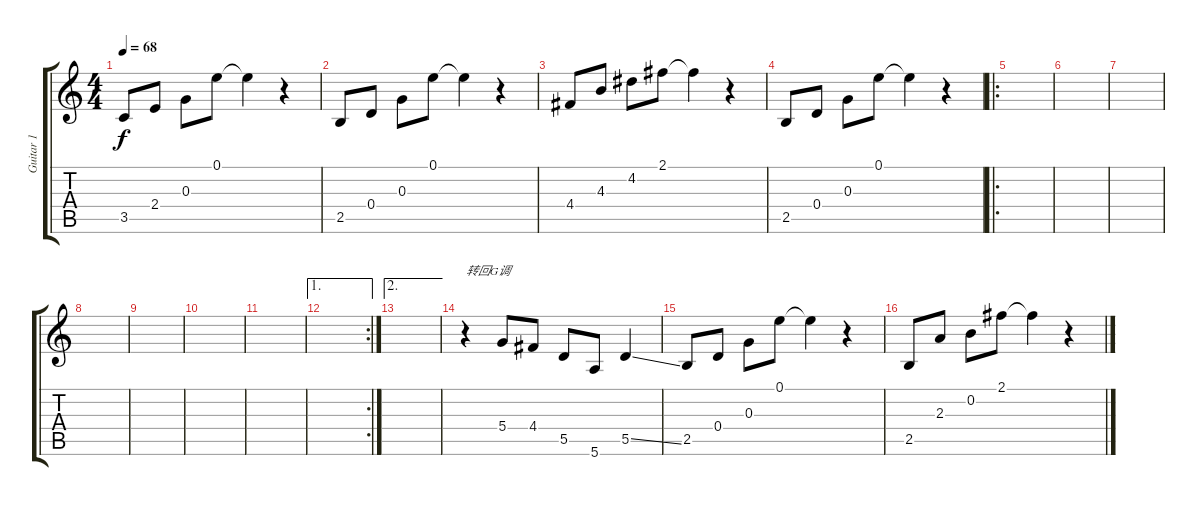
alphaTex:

\track ("Guitar 1" "Guitar 1") {instrument acousticguitarnylon}
\staff {score tabs}
\tuning (E4 B3 G3 D3 A2 E2) {hide}
\ts (4 4)
\tempo 68
\clef g2
\ks c
3.5.8{dy f} 2.4.8 0.3.8 0.1.8 0.1{t}.4 r.4 |
2.5.8 0.4.8 0.3.8 0.1.8 0.1{t}.4 r.4 |
4.4.8 4.3.8 4.2.8 2.1.8 2.1{t}.4 r.4 |
2.5.8 0.4.8 0.3.8 0.1.8 0.1{t}.4 r.4 |
\ro
|
|
|
|
|
|
|
\ae 1
\rc 2
|
\ae 2
|
r.4{txt "转回G调"} 5.4.8{volume 14} 4.4.8 5.5.8 5.6.8 5.5{ss}.4 |
2.5.8{volume 12} 0.4.8 0.3.8 0.1.8 0.1{t}.4 r.4 |
2.5.8 2.3.8 0.2.8 2.1.8 2.1{t}.4 r.4
